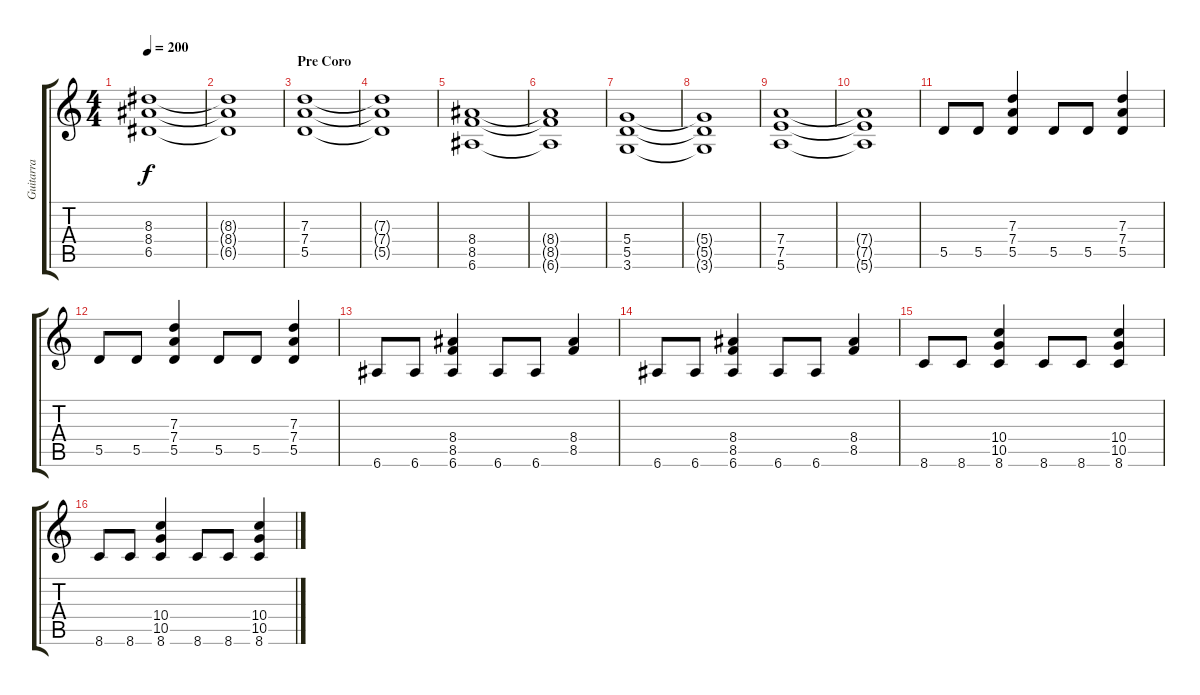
\track ("Guitarra" "Guitarra") {instrument distortionguitar}
\staff {score tabs}
\tuning (E4 B3 G3 D3 A2 E2) {hide}
\ts (4 4)
\tempo 200
\clef g2
\ks c
(8.3 8.4 6.5).1{dy f} |
(8.3{t} 8.4{t} 6.5{t}).1 |
\section ("" "Pre Coro")
(7.3 7.4 5.5).1 |
(7.3{t} 7.4{t} 5.5{t}).1 |
(8.4 8.5 6.6).1 |
(8.4{t} 8.5{t} 6.6{t}).1 |
(5.4 5.5 3.6).1 |
(5.4{t} 5.5{t} 3.6{t}).1 |
(7.4 7.5 5.6).1 |
(7.4{t} 7.5{t} 5.6{t}).1 |
5.5.8 5.5.8 (7.3 7.4 5.5).4 5.5.8 5.5.8 (7.3 7.4 5.5).4 |
5.5.8 5.5.8 (7.3 7.4 5.5).4 5.5.8 5.5.8 (7.3 7.4 5.5).4 |
6.6.8 6.6.8 (8.4 8.5 6.6).4 6.6.8 6.6.8 (8.4 8.5).4 |
6.6.8 6.6.8 (8.4 8.5 6.6).4 6.6.8 6.6.8 (8.4 8.5).4 |
8.6.8 8.6.8 (10.4 10.5 8.6).4 8.6.8 8.6.8 (10.4 10.5 8.6).4 |
8.6.8 8.6.8 (10.4 10.5 8.6).4 8.6.8 8.6.8 (10.4 10.5 8.6).4
